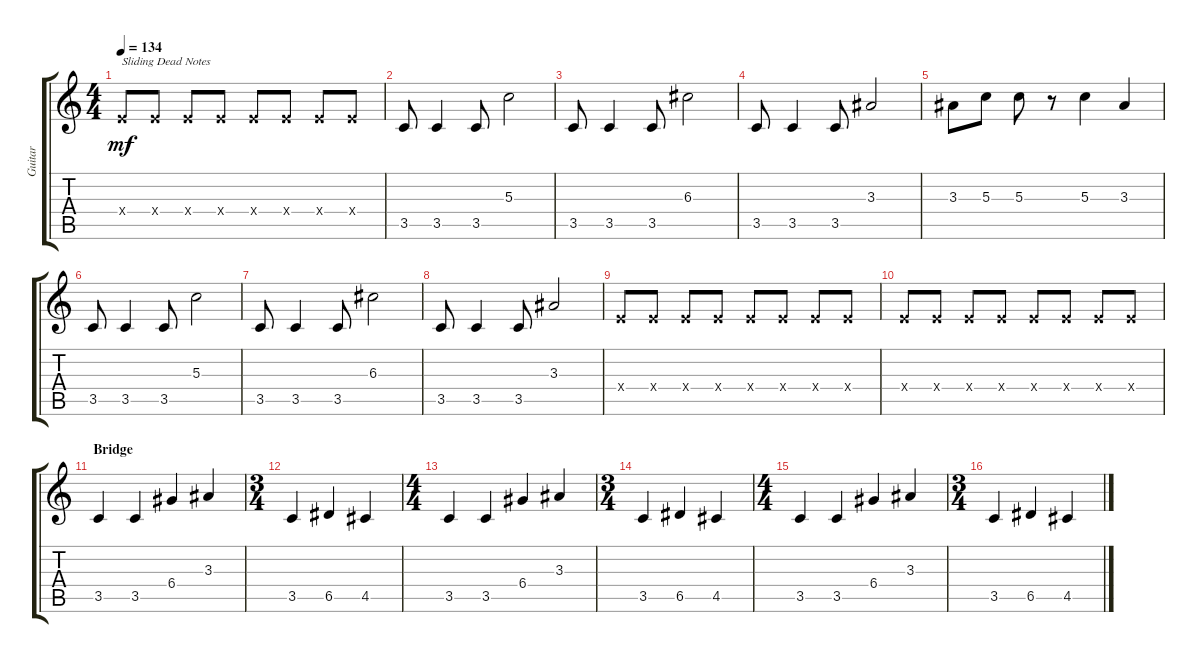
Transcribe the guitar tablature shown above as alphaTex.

\track ("Guitar" "Guitar") {instrument electricguitarclean}
\staff {score tabs}
\tuning (E4 B3 G3 D3 A2 E2) {hide}
\ts (4 4)
\tempo 134
\clef g2
\ks c
2.4{x}.8{txt "Sliding Dead Notes" dy mf} 2.4{x}.8 2.4{x}.8 2.4{x}.8 2.4{x}.8 2.4{x}.8 2.4{x}.8 2.4{x}.8 |
3.5.8 3.5.4 3.5.8 5.3.2 |
3.5.8 3.5.4 3.5.8 6.3.2 |
3.5.8 3.5.4 3.5.8 3.3.2 |
3.3.8 5.3.8 5.3.8 r.8 5.3.4 3.3.4 |
3.5.8 3.5.4 3.5.8 5.3.2 |
3.5.8 3.5.4 3.5.8 6.3.2 |
3.5.8 3.5.4 3.5.8 3.3.2 |
2.4{x}.8 2.4{x}.8 2.4{x}.8 2.4{x}.8 2.4{x}.8 2.4{x}.8 2.4{x}.8 2.4{x}.8 |
2.4{x}.8 2.4{x}.8 2.4{x}.8 2.4{x}.8 2.4{x}.8 2.4{x}.8 2.4{x}.8 2.4{x}.8 |
\section ("" "Bridge")
3.5.4 3.5.4 6.4.4 3.3.4 |
\ts (3 4)
3.5.4 6.5.4 4.5.4 |
\ts (4 4)
3.5.4 3.5.4 6.4.4 3.3.4 |
\ts (3 4)
3.5.4 6.5.4 4.5.4 |
\ts (4 4)
3.5.4 3.5.4 6.4.4 3.3.4 |
\ts (3 4)
3.5.4 6.5.4 4.5.4
